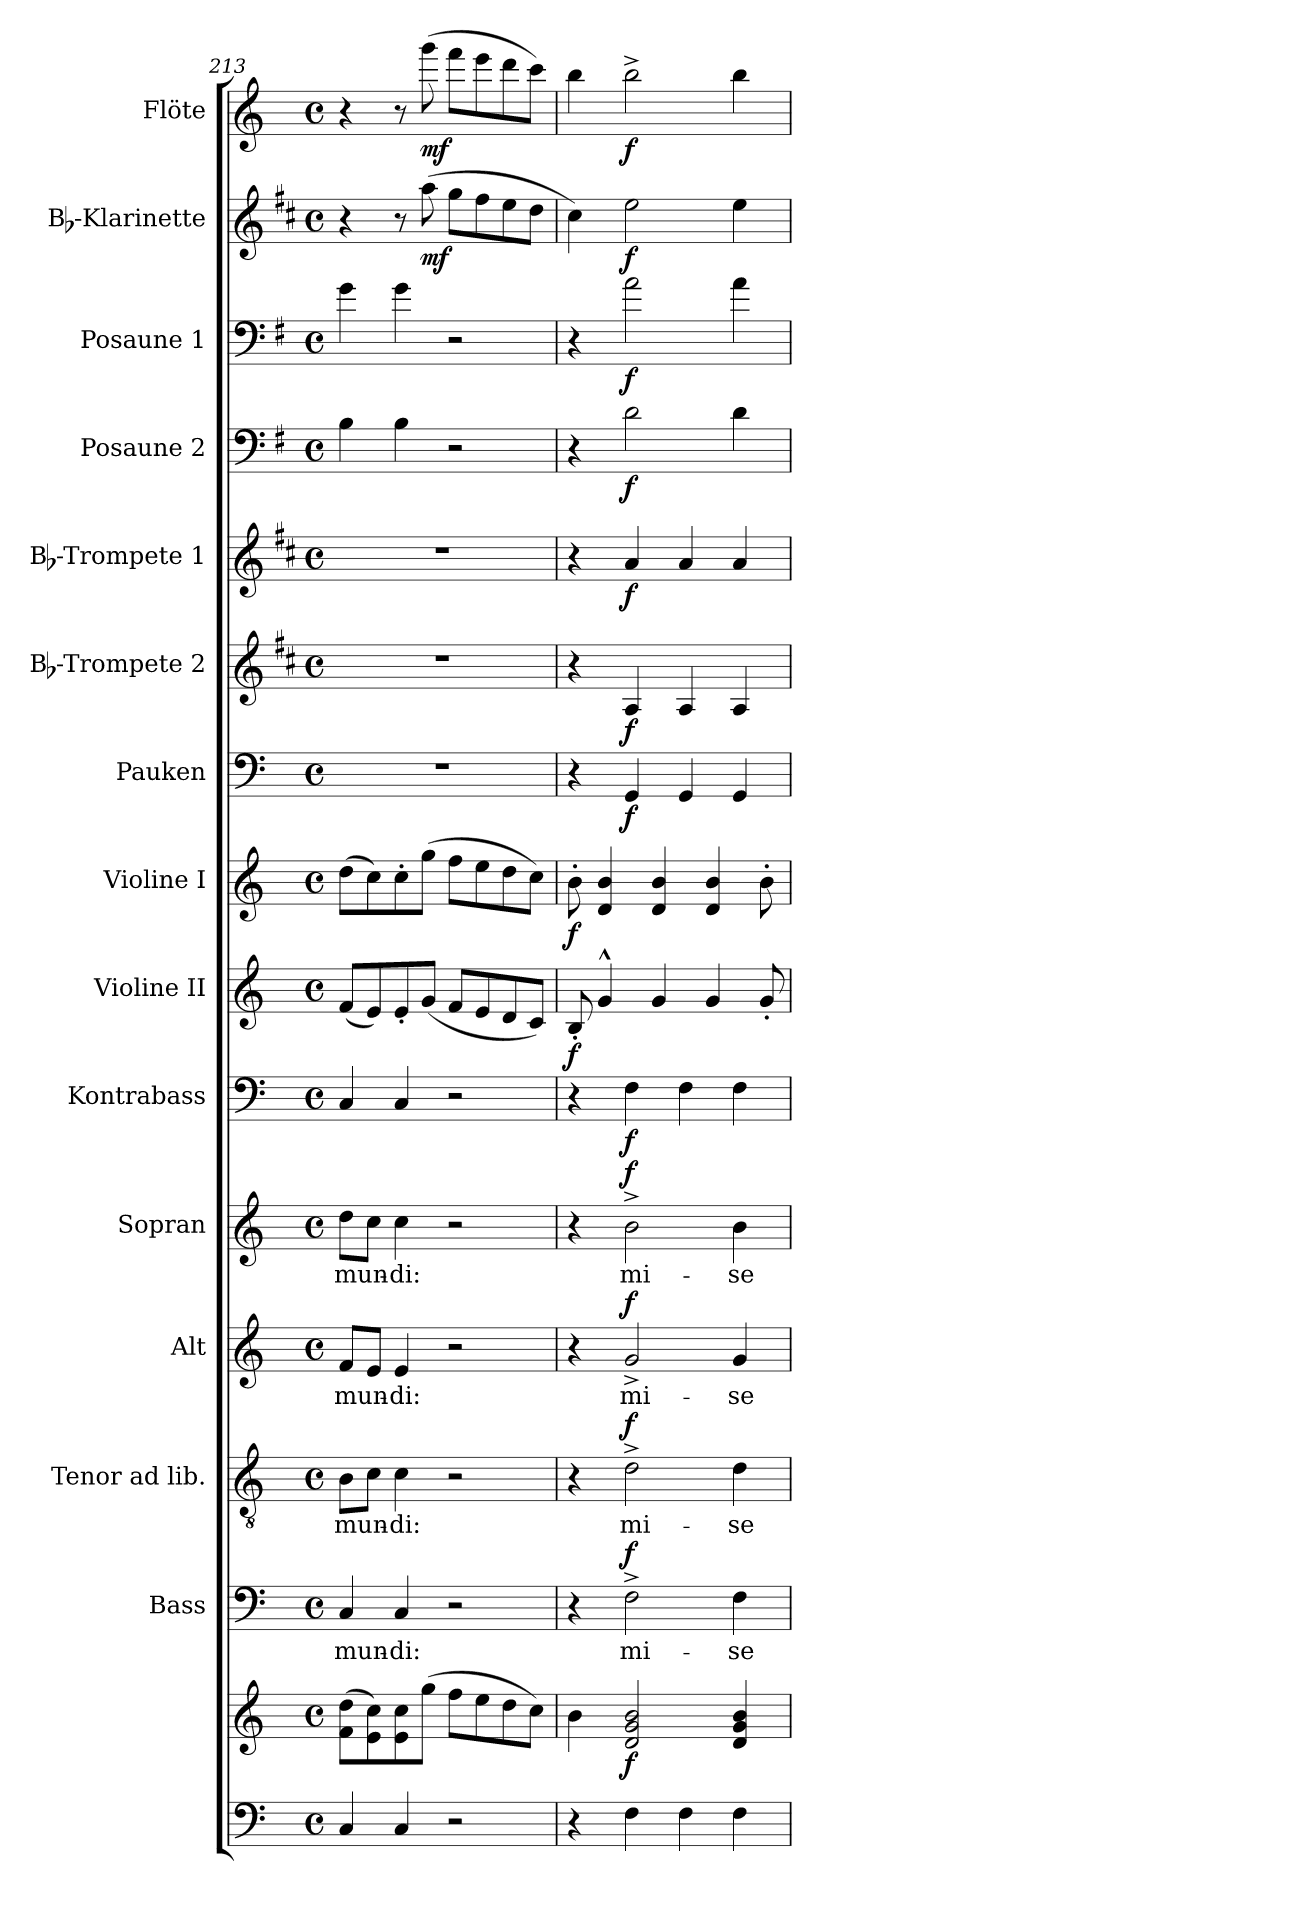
**kern	**kern	**dynam	**kern	**text	**dynam	**kern	**text	**dynam	**kern	**text	**dynam	**kern	**text	**dynam	**kern	**dynam	**kern	**dynam	**kern	**dynam	**kern	**dynam	**kern	**dynam	**kern	**dynam	**kern	**dynam	**kern	**dynam	**kern	**dynam	**kern	**dynam
*part15	*part15	*part15	*part14	*part14	*part14	*part13	*part13	*part13	*part12	*part12	*part12	*part11	*part11	*part11	*part10	*part10	*part9	*part9	*part8	*part8	*part7	*part7	*part6	*part6	*part5	*part5	*part4	*part4	*part3	*part3	*part2	*part2	*part1	*part1
*staff16	*staff15	*staff15/16	*staff14	*staff14	*staff14	*staff13	*staff13	*staff13	*staff12	*staff12	*staff12	*staff11	*staff11	*staff11	*staff10	*staff10	*staff9	*staff9	*staff8	*staff8	*staff7	*staff7	*staff6	*staff6	*staff5	*staff5	*staff4	*staff4	*staff3	*staff3	*staff2	*staff2	*staff1	*staff1
*	*	*	*I"Bass	*	*	*I"Tenor ad lib.	*	*	*I"Alt	*	*	*I"Sopran	*	*	*I"Kontrabass	*	*I"Violine II	*	*I"Violine I	*	*I"Pauken	*	*I"Bb-Trompete 2	*	*I"Bb-Trompete 1	*	*I"Posaune 2	*	*I"Posaune 1	*	*I"Bb-Klarinette	*	*I"Flöte	*
*	*	*	*I'B.	*	*	*I'T.	*	*	*I'A.	*	*	*I'S.	*	*	*I'Kb.	*	*I'Vl. II	*	*I'Vl. I	*	*I'Pk.	*	*I'Bb Trp. 2	*	*I'Bb Trp. 1	*	*I'Pos. 2	*	*I'Pos. 1	*	*I'Bb Kl.	*	*I'Fl.	*
*clefF4	*clefG2	*	*clefF4	*	*	*clefGv2	*	*	*clefG2	*	*	*clefG2	*	*	*clefF4	*	*clefG2	*	*clefG2	*	*clefF4	*	*clefG2	*	*clefG2	*	*clefF4	*	*clefF4	*	*clefG2	*	*clefG2	*
*	*	*	*	*	*	*	*	*	*	*	*	*	*	*	*ITrd7c12	*	*	*	*	*	*	*	*ITrd1c2	*	*ITrd1c2	*	*ITrd4c7	*	*ITrd4c7	*	*ITrd1c2	*	*	*
*k[]	*k[]	*	*k[]	*	*	*k[]	*	*	*k[]	*	*	*k[]	*	*	*k[]	*	*k[]	*	*k[]	*	*k[]	*	*k[]	*	*k[]	*	*k[]	*	*k[]	*	*k[]	*	*k[]	*
*C:	*C:	*	*C:	*	*	*C:	*	*	*C:	*	*	*C:	*	*	*C:	*	*C:	*	*C:	*	*C:	*	*C:	*	*C:	*	*C:	*	*C:	*	*C:	*	*C:	*
*M4/4	*M4/4	*	*M4/4	*	*	*M4/4	*	*	*M4/4	*	*	*M4/4	*	*	*M4/4	*	*M4/4	*	*M4/4	*	*M4/4	*	*M4/4	*	*M4/4	*	*M4/4	*	*M4/4	*	*M4/4	*	*M4/4	*
*met(c)	*met(c)	*	*met(c)	*	*	*met(c)	*	*	*met(c)	*	*	*met(c)	*	*	*met(c)	*	*met(c)	*	*met(c)	*	*met(c)	*	*met(c)	*	*met(c)	*	*met(c)	*	*met(c)	*	*met(c)	*	*met(c)	*
=213	=213	=213	=213	=213	=213	=213	=213	=213	=213	=213	=213	=213	=213	=213	=213	=213	=213	=213	=213	=213	=213	=213	=213	=213	=213	=213	=213	=213	=213	=213	=213	=213	=213	=213
!	!	!	!	!LO:LY:b	!	!	!LO:LY:b	!	!	!LO:LY:b	!	!	!LO:LY:b	!	!	!	!	!	!	!	!	!	!	!	!	!	!	!	!	!	!	!	!	!
4C/	(>8f\ 8dd\L	.	4C/	mun-	.	8B\L	mun-	.	8f/L	mun-	.	8dd\L	mun-	.	4CC/	.	(<8f/L	.	(>8dd\L	.	1r	.	1r	.	1r	.	4E\	.	4c\	.	4r	.	4r	.
.	8e\ 8cc\)	.	.	.	.	8c\J	.	.	8e/J	.	.	8cc\J	.	.	.	.	8e/)	.	8cc\)	.	.	.	.	.	.	.	.	.	.	.	.	.	.	.
!	!	!	!	!LO:LY:b	!	!	!LO:LY:b	!	!	!LO:LY:b	!	!	!LO:LY:b	!	!	!	!	!	!	!	!	!	!	!	!	!	!	!	!	!	!	!	!	!
4C/	8e\ 8cc\	.	4C/	-di:	.	4c\	-di:	.	4e/	-di:	.	4cc\	-di:	.	4CC/	.	8e'</	.	8cc'>\	.	.	.	.	.	.	.	4E\	.	4c\	.	8r	.	8r	.
!	!	!	!	!	!	!	!	!	!	!	!	!	!	!	!	!	!	!	!	!	!	!	!	!	!	!	!	!	!	!	!	!LO:DY:b	!	!LO:DY:b
.	(>8gg\J	.	.	.	.	.	.	.	.	.	.	.	.	.	.	.	(<8g/J	.	(>8gg\J	.	.	.	.	.	.	.	.	.	.	.	(>8gg\	mf	(>8ggg\	mf
2r	8ff\L	.	2r	.	.	2r	.	.	2r	.	.	2r	.	.	2r	.	8f/L	.	8ff\L	.	.	.	.	.	.	.	2r	.	2r	.	8ff\L	.	8fff\L	.
.	8ee\	.	.	.	.	.	.	.	.	.	.	.	.	.	.	.	8e/	.	8ee\	.	.	.	.	.	.	.	.	.	.	.	8ee\	.	8eee\	.
.	8dd\	.	.	.	.	.	.	.	.	.	.	.	.	.	.	.	8d/	.	8dd\	.	.	.	.	.	.	.	.	.	.	.	8dd\	.	8ddd\	.
.	8cc\J)	.	.	.	.	.	.	.	.	.	.	.	.	.	.	.	8c/J)	.	8cc\J)	.	.	.	.	.	.	.	.	.	.	.	8cc\J	.	8ccc\J)	.
=214	=214	=214	=214	=214	=214	=214	=214	=214	=214	=214	=214	=214	=214	=214	=214	=214	=214	=214	=214	=214	=214	=214	=214	=214	=214	=214	=214	=214	=214	=214	=214	=214	=214	=214
!	!	!	!	!	!	!	!	!	!	!	!	!	!	!	!	!	!	!LO:DY:b	!	!LO:DY:b	!	!	!	!	!	!	!	!	!	!	!	!	!	!
4r	4b\	.	4r	.	.	4r	.	.	4r	.	.	4r	.	.	4r	.	8B'</	f	8b'>\	f	4r	.	4r	.	4r	.	4r	.	4r	.	4b\)	.	4bb\	.
.	.	.	.	.	.	.	.	.	.	.	.	.	.	.	.	.	4g^^>/	.	4d/ 4b/	.	.	.	.	.	.	.	.	.	.	.	.	.	.	.
!	!	!LO:DY:b	!	!LO:LY:b	!LO:DY:a	!	!LO:LY:b	!LO:DY:a	!	!LO:LY:b	!LO:DY:a	!	!LO:LY:b	!LO:DY:a	!	!LO:DY:b	!	!	!	!	!	!LO:DY:b	!	!LO:DY:b	!	!LO:DY:b	!	!LO:DY:b	!	!LO:DY:b	!	!LO:DY:b	!	!LO:DY:b
4F\	2d/ 2g/ 2b/	f	2F^>\	mi-	f	2d^>\	mi-	f	2g^>/	mi-	f	2b^>\	mi-	f	4FF\	f	.	.	.	.	4GG/	f	4G/	f	4g/	f	2G\	f	2d\	f	2dd\	f	2bb^>\	f
.	.	.	.	.	.	.	.	.	.	.	.	.	.	.	.	.	4g/	.	4d/ 4b/	.	.	.	.	.	.	.	.	.	.	.	.	.	.	.
4F\	.	.	.	.	.	.	.	.	.	.	.	.	.	.	4FF\	.	.	.	.	.	4GG/	.	4G/	.	4g/	.	.	.	.	.	.	.	.	.
.	.	.	.	.	.	.	.	.	.	.	.	.	.	.	.	.	4g/	.	4d/ 4b/	.	.	.	.	.	.	.	.	.	.	.	.	.	.	.
!	!	!	!	!LO:LY:b	!	!	!LO:LY:b	!	!	!LO:LY:b	!	!	!LO:LY:b	!	!	!	!	!	!	!	!	!	!	!	!	!	!	!	!	!	!	!	!	!
4F\	4d/ 4g/ 4b/	.	4F\	-se-	.	4d\	-se-	.	4g/	-se-	.	4b\	-se-	.	4FF\	.	.	.	.	.	4GG/	.	4G/	.	4g/	.	4G\	.	4d\	.	4dd\	.	4bb\	.
.	.	.	.	.	.	.	.	.	.	.	.	.	.	.	.	.	8g'</	.	8b'>\	.	.	.	.	.	.	.	.	.	.	.	.	.	.	.
=	=	=	=	=	=	=	=	=	=	=	=	=	=	=	=	=	=	=	=	=	=	=	=	=	=	=	=	=	=	=	=	=	=	=
*-	*-	*-	*-	*-	*-	*-	*-	*-	*-	*-	*-	*-	*-	*-	*-	*-	*-	*-	*-	*-	*-	*-	*-	*-	*-	*-	*-	*-	*-	*-	*-	*-	*-	*-
